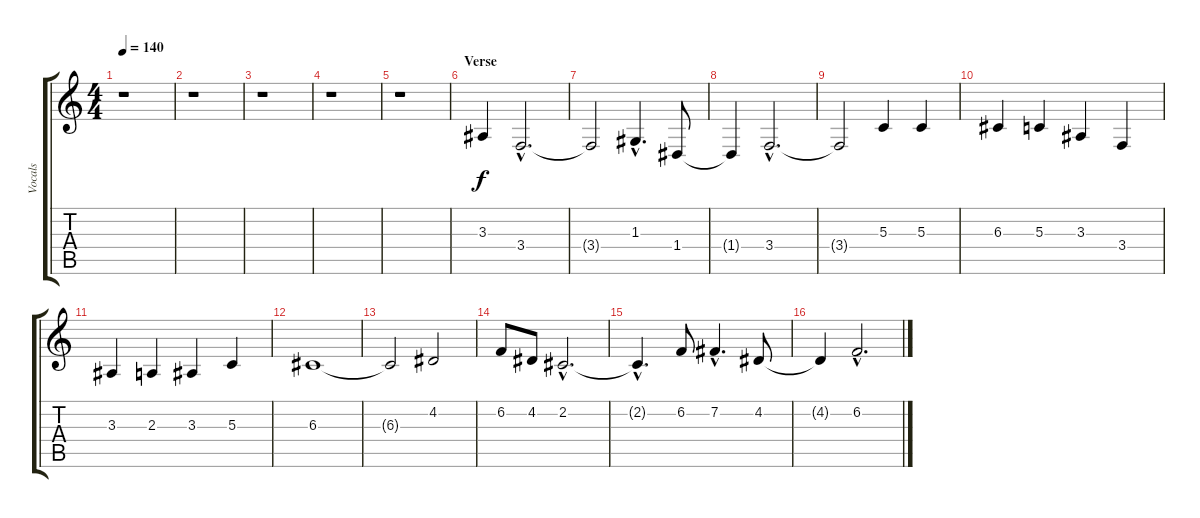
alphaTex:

\track ("Vocals" "Vocals") {instrument lead2sawtooth}
\staff {score tabs}
\tuning (E4 B3 G3 D3 A2 E2) {hide}
\ts (4 4)
\tempo 140
\clef g2
\ks c
r.1{dy f} |
\section ("" "")
r.1 |
r.1 |
r.1 |
r.1 |
\section ("" "Verse")
3.3.4{volume 14} 3.4{hac}.2{d} |
3.4{t}.2 1.3{hac}.4{d} 1.4.8 |
1.4{t}.4 3.4{hac}.2{d} |
3.4{t}.2 5.3.4 5.3.4 |
6.3.4 5.3.4 3.3.4 3.4.4 |
3.3.4 2.3.4 3.3.4 5.3.4 |
\section ("" "")
6.3.1 |
\section ("" "")
6.3{t}.2 4.2.2 |
6.2.8 4.2.8 2.2{hac}.2{d} |
2.2{hac t}.4{d} 6.2.8 7.2{hac}.4{d} 4.2.8 |
4.2{t}.4 6.2{hac}.2{d}
